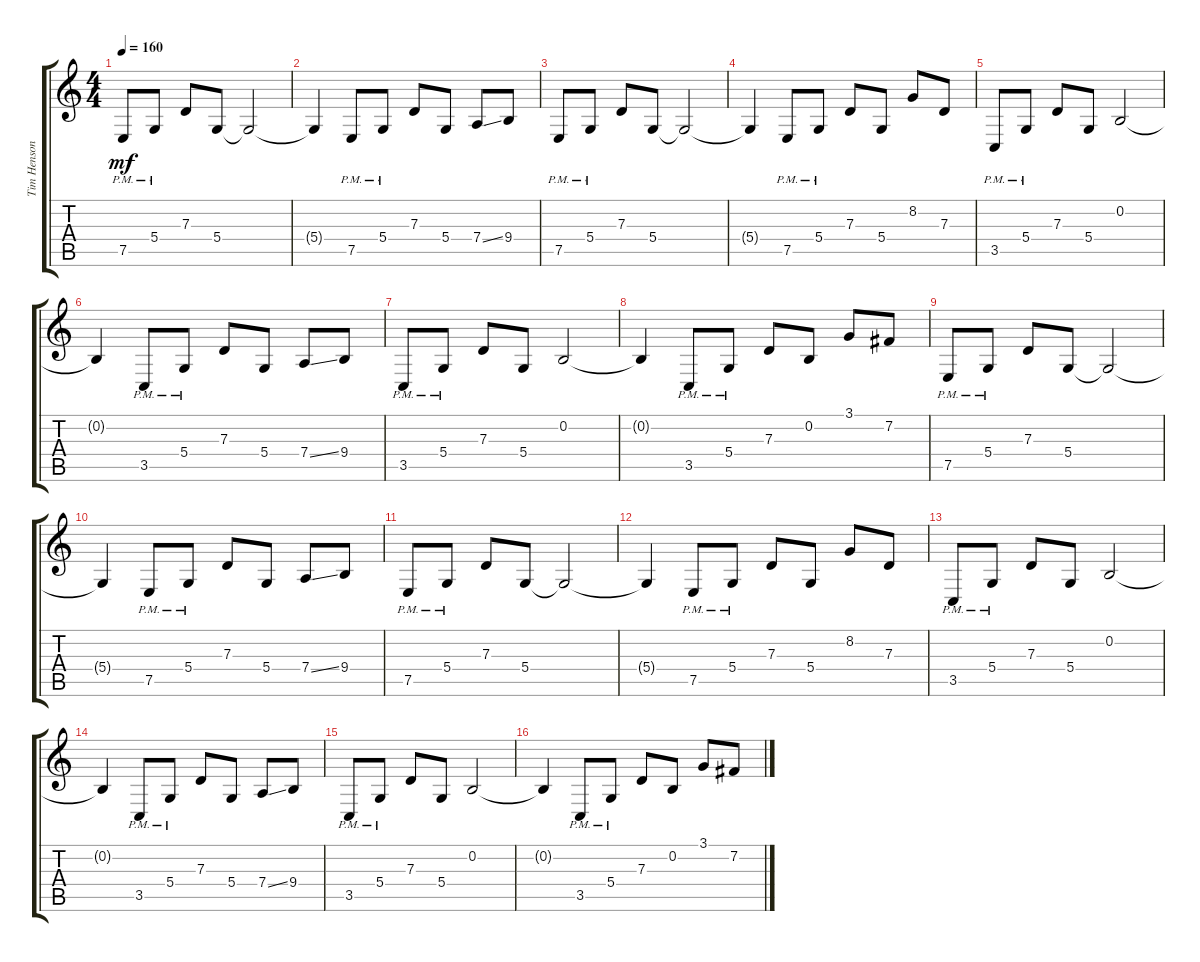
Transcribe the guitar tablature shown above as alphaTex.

\track ("Tim Henson Clean 1" "Tim Henson") {instrument violin}
\staff {score tabs}
\tuning (E4 B3 G3 D3 A2 D2) {hide}
\ts (4 4)
\tempo 160
\clef g2
\ks c
7.5{pm}.8{dy mf} 5.4{pm}.8 7.3.8 5.4.8 5.4{t}.2 |
5.4{t}.4 7.5{pm}.8 5.4{pm}.8 7.3.8 5.4.8 7.4{ss}.8 9.4.8 |
7.5{pm}.8 5.4{pm}.8 7.3.8 5.4.8 5.4{t}.2 |
5.4{t}.4 7.5{pm}.8 5.4{pm}.8 7.3.8 5.4.8 8.2.8 7.3.8 |
3.5{pm}.8 5.4{pm}.8 7.3.8 5.4.8 0.2.2 |
0.2{t}.4 3.5{pm}.8 5.4{pm}.8 7.3.8 5.4.8 7.4{ss}.8 9.4.8 |
3.5{pm}.8 5.4{pm}.8 7.3.8 5.4.8 0.2.2 |
0.2{t}.4 3.5{pm}.8 5.4{pm}.8 7.3.8 0.2.8 3.1.8 7.2.8 |
7.5{pm}.8 5.4{pm}.8 7.3.8 5.4.8 5.4{t}.2 |
5.4{t}.4 7.5{pm}.8 5.4{pm}.8 7.3.8 5.4.8 7.4{ss}.8 9.4.8 |
7.5{pm}.8 5.4{pm}.8 7.3.8 5.4.8 5.4{t}.2 |
5.4{t}.4 7.5{pm}.8 5.4{pm}.8 7.3.8 5.4.8 8.2.8 7.3.8 |
3.5{pm}.8 5.4{pm}.8 7.3.8 5.4.8 0.2.2 |
0.2{t}.4 3.5{pm}.8 5.4{pm}.8 7.3.8 5.4.8 7.4{ss}.8 9.4.8 |
3.5{pm}.8 5.4{pm}.8 7.3.8 5.4.8 0.2.2 |
0.2{t}.4 3.5{pm}.8 5.4{pm}.8 7.3.8 0.2.8 3.1.8 7.2.8
